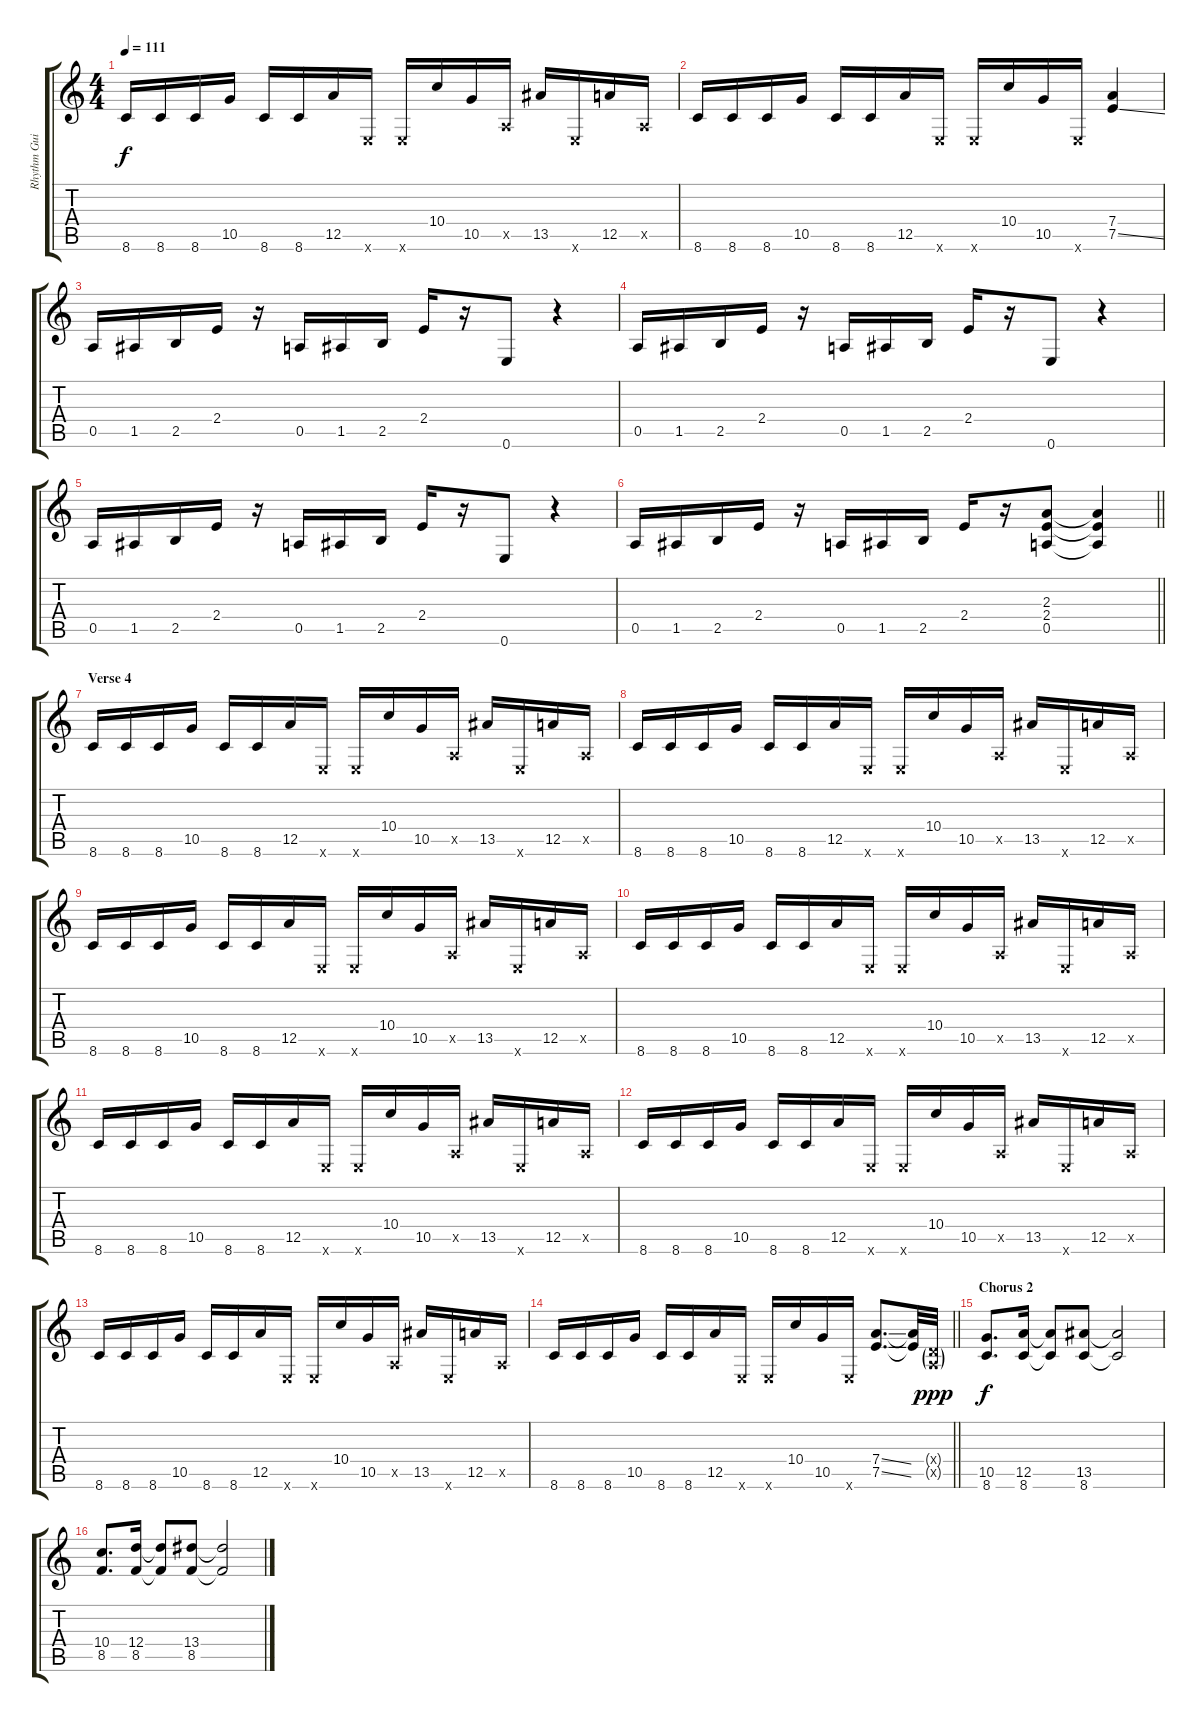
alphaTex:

\track ("Rhythm Guitar 2" "Rhythm Gui") {instrument distortionguitar}
\staff {score tabs}
\tuning (E4 B3 G3 D3 A2 E2) {hide}
\ts (4 4)
\tempo 111
\clef g2
\ks c
8.6.16{dy f} 8.6.16 8.6.16 10.5.16 8.6.16 8.6.16 12.5.16 0.6{x}.16 0.6{x}.16 10.4.16 10.5.16 0.5{x}.16 13.5.16 0.6{x}.16 12.5.16 0.5{x}.16 |
8.6.16 8.6.16 8.6.16 10.5.16 8.6.16 8.6.16 12.5.16 0.6{x}.16 0.6{x}.16 10.4.16 10.5.16 0.6{x}.16 (7.4 7.5{ss}).4 |
0.5.16 1.5.16 2.5.16 2.4.16 r.16 0.5.16 1.5.16 2.5.16 2.4.16 r.16 0.6.8 r.4 |
0.5.16 1.5.16 2.5.16 2.4.16 r.16 0.5.16 1.5.16 2.5.16 2.4.16 r.16 0.6.8 r.4 |
0.5.16 1.5.16 2.5.16 2.4.16 r.16 0.5.16 1.5.16 2.5.16 2.4.16 r.16 0.6.8 r.4 |
\barLineRight lightlight
0.5.16 1.5.16 2.5.16 2.4.16 r.16 0.5.16 1.5.16 2.5.16 2.4.16 r.16 (2.3 2.4 0.5).8 (2.3{t} 2.4{t} 0.5{t}).4 |
\section ("" "Verse 4")
8.6.16 8.6.16 8.6.16 10.5.16 8.6.16 8.6.16 12.5.16 0.6{x}.16 0.6{x}.16 10.4.16 10.5.16 0.5{x}.16 13.5.16 0.6{x}.16 12.5.16 0.5{x}.16 |
8.6.16 8.6.16 8.6.16 10.5.16 8.6.16 8.6.16 12.5.16 0.6{x}.16 0.6{x}.16 10.4.16 10.5.16 0.5{x}.16 13.5.16 0.6{x}.16 12.5.16 0.5{x}.16 |
8.6.16 8.6.16 8.6.16 10.5.16 8.6.16 8.6.16 12.5.16 0.6{x}.16 0.6{x}.16 10.4.16 10.5.16 0.5{x}.16 13.5.16 0.6{x}.16 12.5.16 0.5{x}.16 |
8.6.16 8.6.16 8.6.16 10.5.16 8.6.16 8.6.16 12.5.16 0.6{x}.16 0.6{x}.16 10.4.16 10.5.16 0.5{x}.16 13.5.16 0.6{x}.16 12.5.16 0.5{x}.16 |
8.6.16 8.6.16 8.6.16 10.5.16 8.6.16 8.6.16 12.5.16 0.6{x}.16 0.6{x}.16 10.4.16 10.5.16 0.5{x}.16 13.5.16 0.6{x}.16 12.5.16 0.5{x}.16 |
8.6.16 8.6.16 8.6.16 10.5.16 8.6.16 8.6.16 12.5.16 0.6{x}.16 0.6{x}.16 10.4.16 10.5.16 0.5{x}.16 13.5.16 0.6{x}.16 12.5.16 0.5{x}.16 |
8.6.16 8.6.16 8.6.16 10.5.16 8.6.16 8.6.16 12.5.16 0.6{x}.16 0.6{x}.16 10.4.16 10.5.16 0.5{x}.16 13.5.16 0.6{x}.16 12.5.16 0.5{x}.16 |
\barLineRight lightlight
8.6.16 8.6.16 8.6.16 10.5.16 8.6.16 8.6.16 12.5.16 0.6{x}.16 0.6{x}.16 10.4.16 10.5.16 0.6{x}.16 (7.4{ss} 7.5{ss}).8{d} (7.4{t} 7.5{t}).32 (0.4{g x} 0.5{g x}).32{dy ppp} |
\section ("" "Chorus 2")
(10.5 8.6).8{d dy f} (12.5 8.6).16 (12.5{t} 8.6{t}).8 (13.5 8.6).8 (13.5{t} 8.6{t}).2 |
(10.4 8.5).8{d} (12.4 8.5).16 (12.4{t} 8.5{t}).8 (13.4 8.5).8 (13.4{t} 8.5{t}).2
